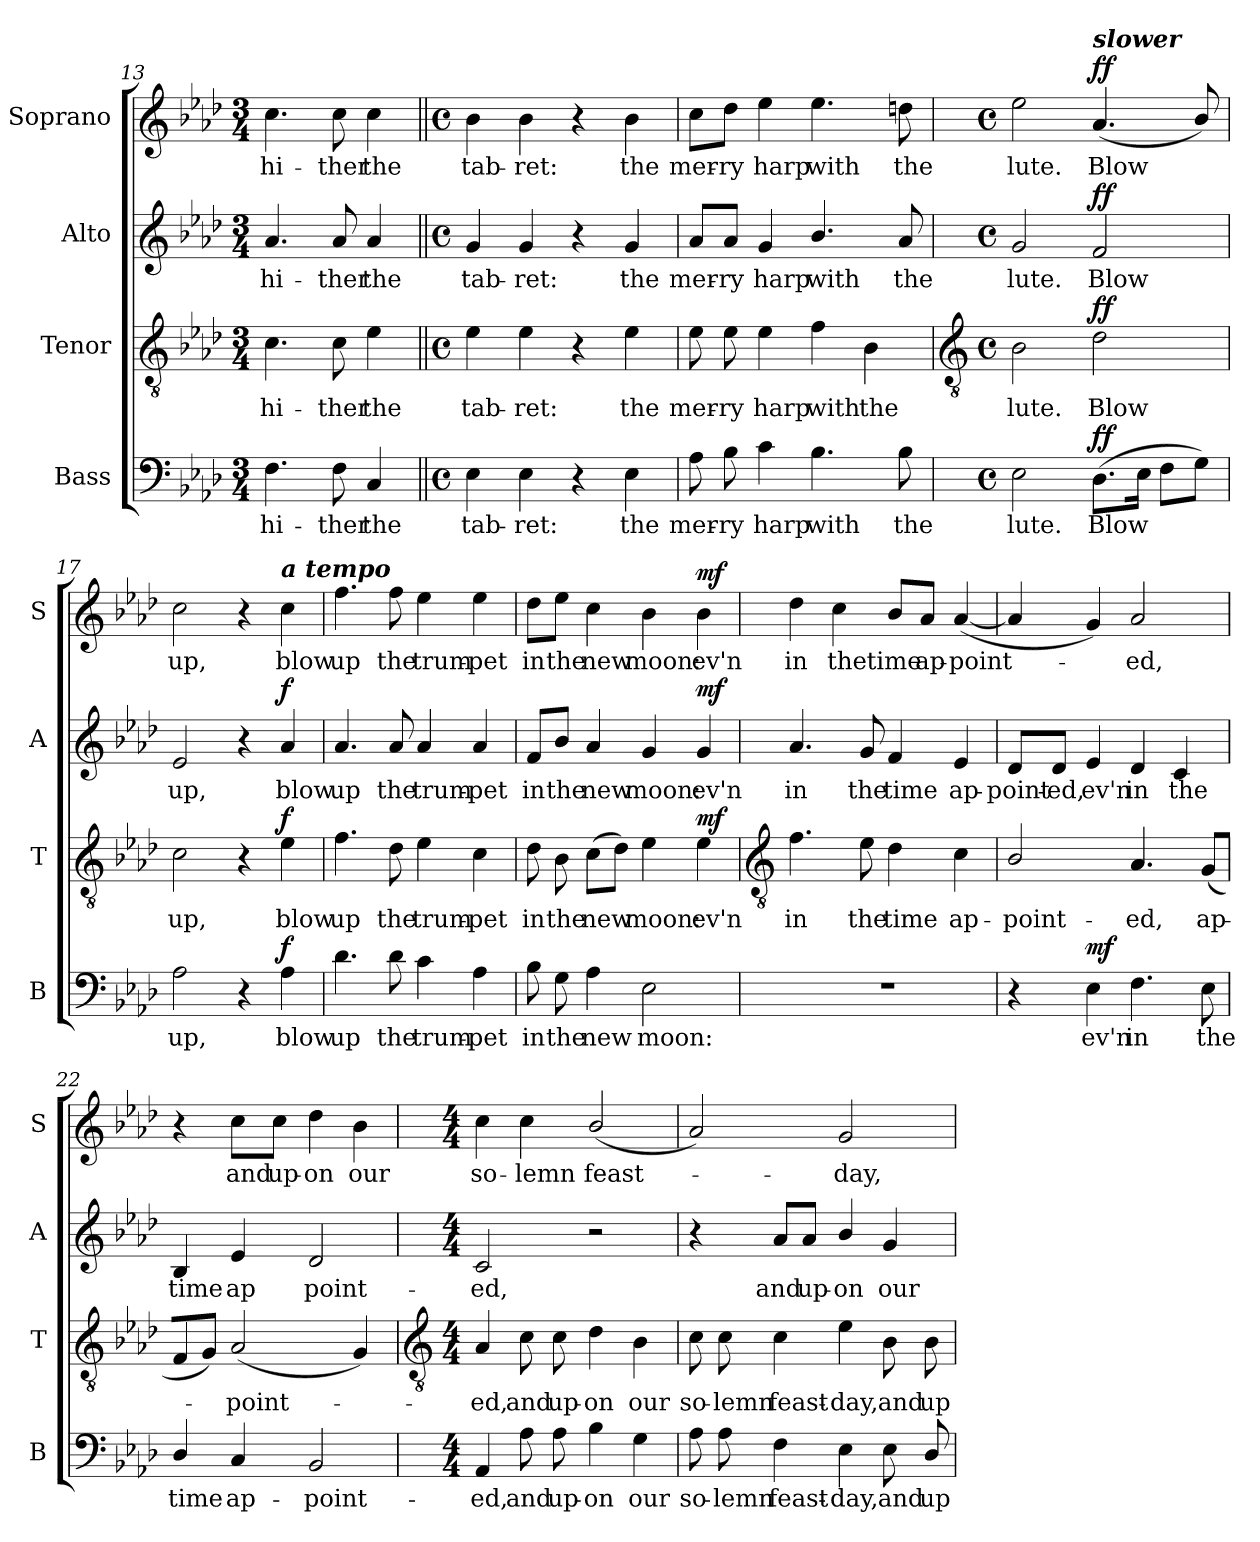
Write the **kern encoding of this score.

**kern	**text	**dynam	**kern	**text	**dynam	**kern	**text	**dynam	**kern	**text	**dynam
*part4	*part4	*part4	*part3	*part3	*part3	*part2	*part2	*part2	*part1	*part1	*part1
*staff4	*staff4	*staff4	*staff3	*staff3	*staff3	*staff2	*staff2	*staff2	*staff1	*staff1	*staff1
*I"Bass	*	*	*I"Tenor	*	*	*I"Alto	*	*	*I"Soprano	*	*
*I'B	*	*	*I'T	*	*	*I'A	*	*	*I'S	*	*
*clefF4	*	*	*clefGv2	*	*	*clefG2	*	*	*clefG2	*	*
*k[b-e-a-d-]	*	*	*k[b-e-a-d-]	*	*	*k[b-e-a-d-]	*	*	*k[b-e-a-d-]	*	*
*A-:	*	*	*A-:	*	*	*A-:	*	*	*A-:	*	*
*M3/4	*	*	*M3/4	*	*	*M3/4	*	*	*M3/4	*	*
=13	=13	=13	=13	=13	=13	=13	=13	=13	=13	=13	=13
!	!LO:LY:b	!	!	!LO:LY:b	!	!	!LO:LY:b	!	!	!LO:LY:b	!
4.F	hi-	.	4.c	hi-	.	4.a-	hi-	.	4.cc	hi-	.
!	!LO:LY:b	!	!	!LO:LY:b	!	!	!LO:LY:b	!	!	!LO:LY:b	!
8F	-ther	.	8c	-ther	.	8a-	-ther	.	8cc	-ther	.
!	!LO:LY:b	!	!	!LO:LY:b	!	!	!LO:LY:b	!	!	!LO:LY:b	!
4C	the	.	4e-	the	.	4a-	the	.	4cc	the	.
=14||	=14||	=14||	=14||	=14||	=14||	=14||	=14||	=14||	=14||	=14||	=14||
*M4/4	*	*	*M4/4	*	*	*M4/4	*	*	*M4/4	*	*
*met(c)	*	*	*met(c)	*	*	*met(c)	*	*	*met(c)	*	*
!	!LO:LY:b	!	!	!LO:LY:b	!	!	!LO:LY:b	!	!	!LO:LY:b	!
4E-	tab-	.	4e-	tab-	.	4g	tab-	.	4b-	tab-	.
!	!LO:LY:b	!	!	!LO:LY:b	!	!	!LO:LY:b	!	!	!LO:LY:b	!
4E-	-ret:	.	4e-	-ret:	.	4g	-ret:	.	4b-	-ret:	.
4r	.	.	4r	.	.	4r	.	.	4r	.	.
!	!LO:LY:b	!	!	!LO:LY:b	!	!	!LO:LY:b	!	!	!LO:LY:b	!
4E-	the	.	4e-	the	.	4g	the	.	4b-	the	.
=15	=15	=15	=15	=15	=15	=15	=15	=15	=15	=15	=15
!	!LO:LY:b	!	!	!LO:LY:b	!	!	!LO:LY:b	!	!	!LO:LY:b	!
8A-	mer-	.	8e-	mer-	.	8a-/L	mer-	.	8cc\L	mer-	.
!	!LO:LY:b	!	!	!LO:LY:b	!	!	!LO:LY:b	!	!	!LO:LY:b	!
8B-	-ry	.	8e-	-ry	.	8a-/J	-ry	.	8dd-\J	-ry	.
!	!LO:LY:b	!	!	!LO:LY:b	!	!	!LO:LY:b	!	!	!LO:LY:b	!
4c	harp	.	4e-	harp	.	4g	harp	.	4ee-	harp	.
!	!LO:LY:b	!	!	!LO:LY:b	!	!	!LO:LY:b	!	!	!LO:LY:b	!
4.B-	with	.	4f	with	.	4.b-/	with	.	4.ee-	with	.
!	!	!	!	!LO:LY:b	!	!	!	!	!	!	!
.	.	.	4B-	the	.	.	.	.	.	.	.
!	!LO:LY:b	!	!	!	!	!	!LO:LY:b	!	!	!LO:LY:b	!
8B-	the	.	.	.	.	8a-	the	.	8ddn	the	.
!!LO:LB:g=z
=16	=16	=16	=16	=16	=16	=16	=16	=16	=16	=16	=16
*	*	*	*clefGv2	*	*	*	*	*	*	*	*
*M4/4	*	*	*M4/4	*	*	*M4/4	*	*	*M4/4	*	*
*met(c)	*	*	*met(c)	*	*	*met(c)	*	*	*met(c)	*	*
!	!LO:LY:b	!	!	!LO:LY:b	!	!	!LO:LY:b	!	!	!LO:LY:b	!
2E-	lute.	.	2B-	lute.	.	2g	lute.	.	2ee-	lute.	.
!	!	!	!	!	!	!	!	!	!LO:TX:a:Bi:t=slower	!	!
!	!LO:LY:b	!LO:DY:b	!	!LO:LY:b	!LO:DY:b	!	!LO:LY:b	!LO:DY:b	!	!LO:LY:b	!LO:DY:b
(>8.D-L	Blow	ff	2d-	Blow	ff	2f	Blow	ff	(<4.a-	Blow	ff
16E-J	.	.	.	.	.	.	.	.	.	.	.
8FL	.	.	.	.	.	.	.	.	.	.	.
8GJ)	.	.	.	.	.	.	.	.	8b-/)	.	.
=17	=17	=17	=17	=17	=17	=17	=17	=17	=17	=17	=17
!	!LO:LY:b	!	!	!LO:LY:b	!	!	!LO:LY:b	!	!	!LO:LY:b	!
2A-	up,	.	2c	up,	.	2e-	up,	.	2cc	up,	.
4r	.	.	4r	.	.	4r	.	.	4r	.	.
!	!	!	!	!	!	!	!	!	!LO:TX:a:Bi:t=a tempo	!	!
!	!LO:LY:b	!LO:DY:b	!	!LO:LY:b	!LO:DY:b	!	!LO:LY:b	!LO:DY:b	!	!LO:LY:b	!
4A-	blow	f	4e-	blow	f	4a-	blow	f	4cc	blow	.
=18	=18	=18	=18	=18	=18	=18	=18	=18	=18	=18	=18
!	!LO:LY:b	!	!	!LO:LY:b	!	!	!LO:LY:b	!	!	!LO:LY:b	!
4.d-	up	.	4.f	up	.	4.a-	up	.	4.ff	up	.
!	!LO:LY:b	!	!	!LO:LY:b	!	!	!LO:LY:b	!	!	!LO:LY:b	!
8d-	the	.	8d-	the	.	8a-	the	.	8ff	the	.
!	!LO:LY:b	!	!	!LO:LY:b	!	!	!LO:LY:b	!	!	!LO:LY:b	!
4c	trum-	.	4e-	trum-	.	4a-	trum-	.	4ee-	trum-	.
!	!LO:LY:b	!	!	!LO:LY:b	!	!	!LO:LY:b	!	!	!LO:LY:b	!
4A-	-pet	.	4c	-pet	.	4a-	-pet	.	4ee-	-pet	.
=19	=19	=19	=19	=19	=19	=19	=19	=19	=19	=19	=19
!	!LO:LY:b	!	!	!LO:LY:b	!	!	!LO:LY:b	!	!	!LO:LY:b	!
8B-	in	.	8d-	in	.	8f/L	in	.	8dd-\L	in	.
!	!LO:LY:b	!	!	!LO:LY:b	!	!	!LO:LY:b	!	!	!LO:LY:b	!
8G	the	.	8B-	the	.	8b-/J	the	.	8ee-\J	the	.
!	!LO:LY:b	!	!	!LO:LY:b	!	!	!LO:LY:b	!	!	!LO:LY:b	!
4A-	new	.	(>8cL	new	.	4a-	new	.	4cc	new	.
.	.	.	8d-J)	.	.	.	.	.	.	.	.
!	!LO:LY:b	!	!	!LO:LY:b	!	!	!LO:LY:b	!	!	!LO:LY:b	!
2E-	moon:	.	4e-	moon:	.	4g	moon:	.	4b-	moon:	.
!	!	!	!	!LO:LY:b	!LO:DY:b	!	!LO:LY:b	!LO:DY:b	!	!LO:LY:b	!LO:DY:b
.	.	.	4e-	ev'n	mf	4g	ev'n	mf	4b-	ev'n	mf
!!LO:LB:g=z
=20	=20	=20	=20	=20	=20	=20	=20	=20	=20	=20	=20
*	*	*	*clefGv2	*	*	*	*	*	*	*	*
!	!	!	!	!LO:LY:b	!	!	!LO:LY:b	!	!	!LO:LY:b	!
1r	.	.	4.f	in	.	4.a-	in	.	4dd-	in	.
!	!	!	!	!	!	!	!	!	!	!LO:LY:b	!
.	.	.	.	.	.	.	.	.	4cc	the	.
!	!	!	!	!LO:LY:b	!	!	!LO:LY:b	!	!	!	!
.	.	.	8e-	the	.	8g	the	.	.	.	.
!	!	!	!	!LO:LY:b	!	!	!LO:LY:b	!	!	!LO:LY:b	!
.	.	.	4d-	time	.	4f	time	.	8b-/L	time	.
!	!	!	!	!	!	!	!	!	!	!LO:LY:b	!
.	.	.	.	.	.	.	.	.	8a-/J	ap-	.
!	!	!	!	!LO:LY:b	!	!	!LO:LY:b	!	!	!LO:LY:b	!
.	.	.	4c	ap-	.	4e-	ap-	.	(<[4a-	-point-	.
=21	=21	=21	=21	=21	=21	=21	=21	=21	=21	=21	=21
!	!	!	!	!LO:LY:b	!	!	!LO:LY:b	!	!	!	!
4r	.	.	2B-/	-point-	.	8d-/L	-point-	.	4a-]	.	.
!	!	!	!	!	!	!	!LO:LY:b	!	!	!	!
.	.	.	.	.	.	8d-/J	-ed,	.	.	.	.
!	!LO:LY:b	!LO:DY:b	!	!	!	!	!LO:LY:b	!	!	!	!
4E-	ev'n	mf	.	.	.	4e-	ev'n	.	4g)	.	.
!	!LO:LY:b	!	!	!LO:LY:b	!	!	!LO:LY:b	!	!	!LO:LY:b	!
4.F	in	.	4.A-	-ed,	.	4d-	in	.	2a-	ed,	.
!	!	!	!	!	!	!	!LO:LY:b	!	!	!	!
.	.	.	.	.	.	4c	the	.	.	.	.
!	!LO:LY:b	!	!	!LO:LY:b	!	!	!	!	!	!	!
8E-	the	.	(<8GL	ap-	.	.	.	.	.	.	.
=22	=22	=22	=22	=22	=22	=22	=22	=22	=22	=22	=22
!	!LO:LY:b	!	!	!	!	!	!LO:LY:b	!	!	!	!
4D-/	time	.	8F	.	.	4B-	time	.	4r	.	.
.	.	.	8GJ)	.	.	.	.	.	.	.	.
!	!LO:LY:b	!	!	!LO:LY:b	!	!	!LO:LY:b	!	!	!LO:LY:b	!
4C	ap-	.	(<2A-	point-	.	4e-	ap	.	8cc\L	and	.
!	!	!	!	!	!	!	!	!	!	!LO:LY:b	!
.	.	.	.	.	.	.	.	.	8cc\J	up-	.
!	!LO:LY:b	!	!	!	!	!	!LO:LY:b	!	!	!LO:LY:b	!
2BB-	-point-	.	.	.	.	2d-	point-	.	4dd-	-on	.
!	!	!	!	!	!	!	!	!	!	!LO:LY:b	!
.	.	.	4G)	.	.	.	.	.	4b-	our	.
!!LO:LB:g=z
=23	=23	=23	=23	=23	=23	=23	=23	=23	=23	=23	=23
*	*	*	*clefGv2	*	*	*	*	*	*	*	*
*M4/4	*	*	*M4/4	*	*	*M4/4	*	*	*M4/4	*	*
!	!LO:LY:b	!	!	!LO:LY:b	!	!	!LO:LY:b	!	!	!LO:LY:b	!
4AA-	-ed,	.	4A-	ed,	.	2c	-ed,	.	4cc	so-	.
!	!LO:LY:b	!	!	!LO:LY:b	!	!	!	!	!	!LO:LY:b	!
8A-	and	.	8c	and	.	.	.	.	4cc	-lemn	.
!	!LO:LY:b	!	!	!LO:LY:b	!	!	!	!	!	!	!
8A-	up-	.	8c	up-	.	.	.	.	.	.	.
!	!LO:LY:b	!	!	!LO:LY:b	!	!	!	!	!	!LO:LY:b	!
4B-	-on	.	4d-	-on	.	2r	.	.	(<2b-/	feast-	.
!	!LO:LY:b	!	!	!LO:LY:b	!	!	!	!	!	!	!
4G	our	.	4B-	our	.	.	.	.	.	.	.
=24	=24	=24	=24	=24	=24	=24	=24	=24	=24	=24	=24
!	!LO:LY:b	!	!	!LO:LY:b	!	!	!	!	!	!	!
8A-	so-	.	8c	so-	.	4r	.	.	2a-)	.	.
!	!LO:LY:b	!	!	!LO:LY:b	!	!	!	!	!	!	!
8A-	-lemn	.	8c	-lemn	.	.	.	.	.	.	.
!	!LO:LY:b	!	!	!LO:LY:b	!	!	!LO:LY:b	!	!	!	!
4F	feast-	.	4c	feast-	.	8a-/L	and	.	.	.	.
!	!	!	!	!	!	!	!LO:LY:b	!	!	!	!
.	.	.	.	.	.	8a-/J	up-	.	.	.	.
!	!LO:LY:b	!	!	!LO:LY:b	!	!	!LO:LY:b	!	!	!LO:LY:b	!
4E-	-day,	.	4e-	-day,	.	4b-/	-on	.	2g	day,	.
!	!LO:LY:b	!	!	!LO:LY:b	!	!	!LO:LY:b	!	!	!	!
8E-	and	.	8B-	and	.	4g	our	.	.	.	.
!	!LO:LY:b	!	!	!LO:LY:b	!	!	!	!	!	!	!
8D-/	up-	.	8B-	up-	.	.	.	.	.	.	.
=	=	=	=	=	=	=	=	=	=	=	=
*-	*-	*-	*-	*-	*-	*-	*-	*-	*-	*-	*-
